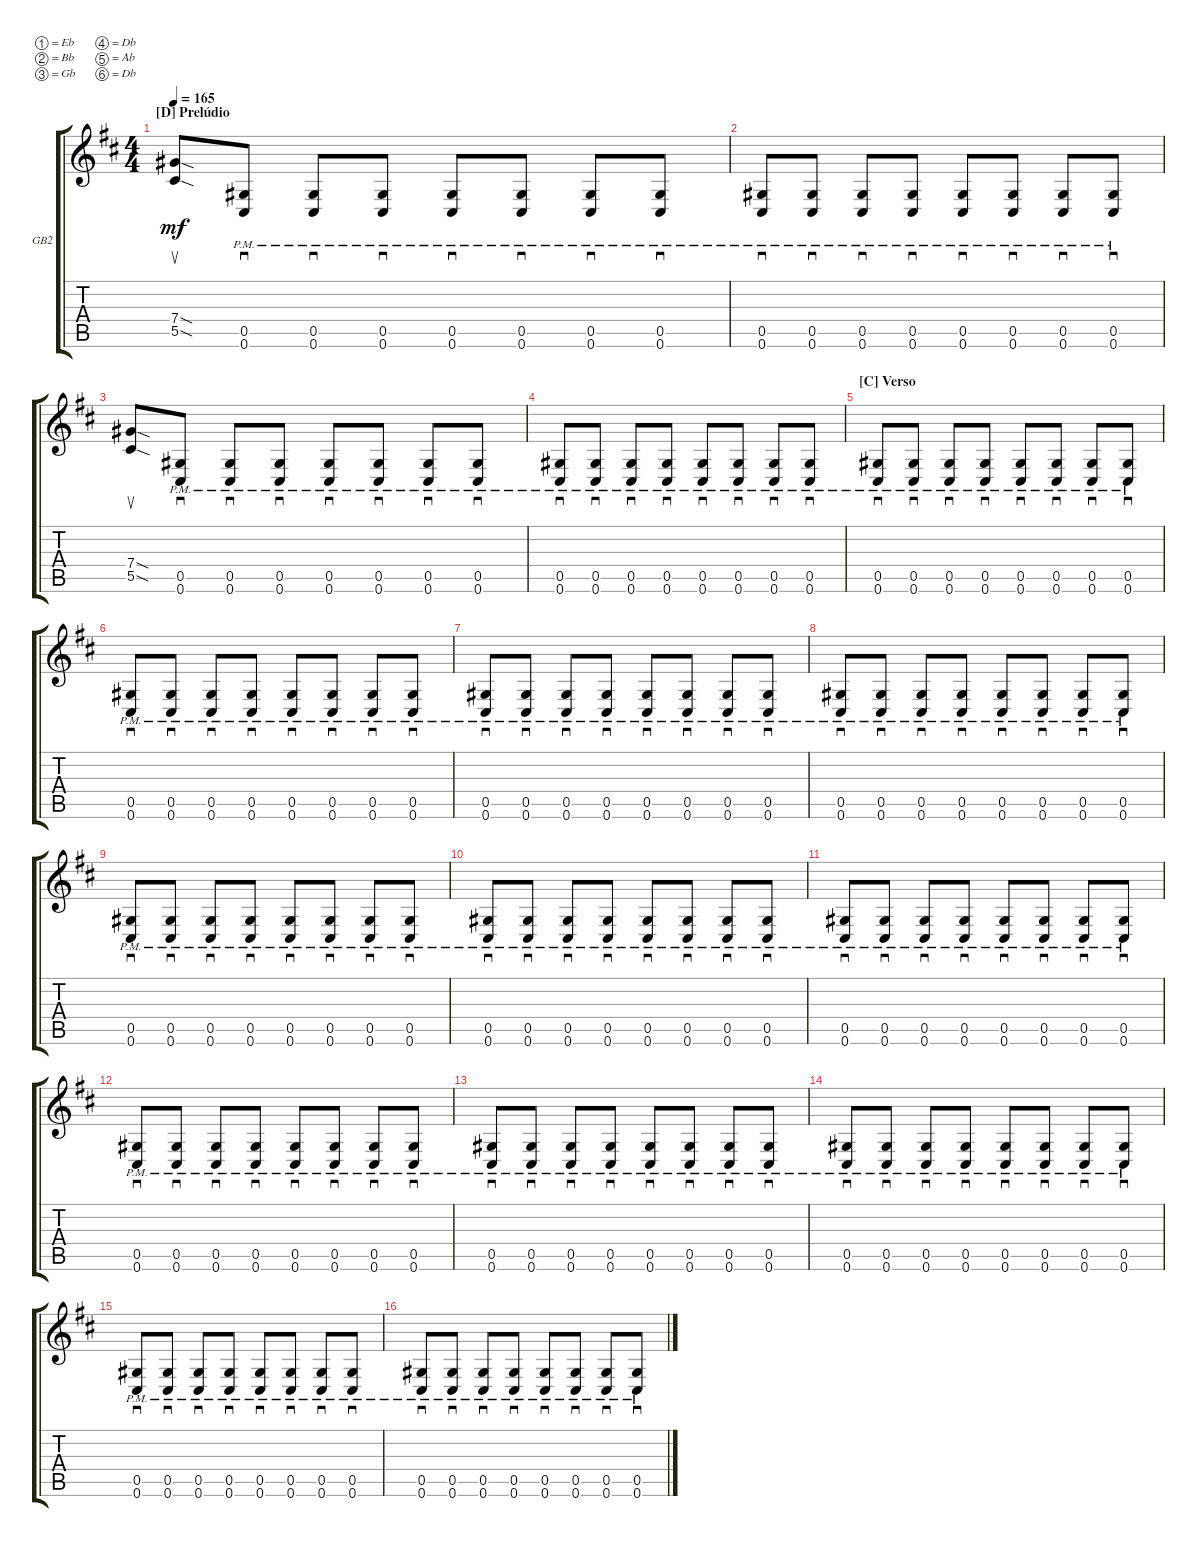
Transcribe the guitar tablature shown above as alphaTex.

\defaultSystemsLayout 4
\bracketExtendMode groupsimilarinstruments
\firstSystemTrackNameOrientation horizontal
\otherSystemsTrackNameOrientation horizontal
\track ("Guitarra 1: Base" "GB2") {multiBarRest instrument distortionguitar}
\staff {score tabs}
\tuning (Eb4 Bb3 Gb3 Db3 Ab2 Db2)
\ts (4 4)
\section ("D" "Prelúdio")
\tempo 165
\clef g2
\ks d
(5.5{sod} 7.4{sod}).8{su dy mf} (0.6{pm} 0.5{pm}).8{sd} (0.6{pm} 0.5{pm}).8{sd} (0.6{pm} 0.5{pm}).8{sd} (0.6{pm} 0.5{pm}).8{sd} (0.6{pm} 0.5{pm}).8{sd} (0.6{pm} 0.5{pm}).8{sd} (0.6{pm} 0.5{pm}).8{sd} |
(0.6{pm} 0.5{pm}).8{sd} (0.6{pm} 0.5{pm}).8{sd} (0.6{pm} 0.5{pm}).8{sd} (0.6{pm} 0.5{pm}).8{sd} (0.6{pm} 0.5{pm}).8{sd} (0.6{pm} 0.5{pm}).8{sd} (0.6{pm} 0.5{pm}).8{sd} (0.6{pm} 0.5{pm}).8{sd} |
(5.5{sod} 7.4{sod}).8{su} (0.6{pm} 0.5{pm}).8{sd} (0.6{pm} 0.5{pm}).8{sd} (0.6{pm} 0.5{pm}).8{sd} (0.6{pm} 0.5{pm}).8{sd} (0.6{pm} 0.5{pm}).8{sd} (0.6{pm} 0.5{pm}).8{sd} (0.6{pm} 0.5{pm}).8{sd} |
(0.6{pm} 0.5{pm}).8{sd} (0.6{pm} 0.5{pm}).8{sd} (0.6{pm} 0.5{pm}).8{sd} (0.6{pm} 0.5{pm}).8{sd} (0.6{pm} 0.5{pm}).8{sd} (0.6{pm} 0.5{pm}).8{sd} (0.6{pm} 0.5{pm}).8{sd} (0.6{pm} 0.5{pm}).8{sd} |
\section ("C" "Verso")
(0.6{pm} 0.5{pm}).8{sd} (0.6{pm} 0.5{pm}).8{sd} (0.6{pm} 0.5{pm}).8{sd} (0.6{pm} 0.5{pm}).8{sd} (0.6{pm} 0.5{pm}).8{sd} (0.6{pm} 0.5{pm}).8{sd} (0.6{pm} 0.5{pm}).8{sd} (0.6{pm} 0.5{pm}).8{sd} |
(0.6{pm} 0.5{pm}).8{sd} (0.6{pm} 0.5{pm}).8{sd} (0.6{pm} 0.5{pm}).8{sd} (0.6{pm} 0.5{pm}).8{sd} (0.6{pm} 0.5{pm}).8{sd} (0.6{pm} 0.5{pm}).8{sd} (0.6{pm} 0.5{pm}).8{sd} (0.6{pm} 0.5{pm}).8{sd} |
(0.6{pm} 0.5{pm}).8{sd} (0.6{pm} 0.5{pm}).8{sd} (0.6{pm} 0.5{pm}).8{sd} (0.6{pm} 0.5{pm}).8{sd} (0.6{pm} 0.5{pm}).8{sd} (0.6{pm} 0.5{pm}).8{sd} (0.6{pm} 0.5{pm}).8{sd} (0.6{pm} 0.5{pm}).8{sd} |
(0.6{pm} 0.5{pm}).8{sd} (0.6{pm} 0.5{pm}).8{sd} (0.6{pm} 0.5{pm}).8{sd} (0.6{pm} 0.5{pm}).8{sd} (0.6{pm} 0.5{pm}).8{sd} (0.6{pm} 0.5{pm}).8{sd} (0.6{pm} 0.5{pm}).8{sd} (0.6{pm} 0.5{pm}).8{sd} |
(0.6{pm} 0.5{pm}).8{sd} (0.6{pm} 0.5{pm}).8{sd} (0.6{pm} 0.5{pm}).8{sd} (0.6{pm} 0.5{pm}).8{sd} (0.6{pm} 0.5{pm}).8{sd} (0.6{pm} 0.5{pm}).8{sd} (0.6{pm} 0.5{pm}).8{sd} (0.6{pm} 0.5{pm}).8{sd} |
(0.6{pm} 0.5{pm}).8{sd} (0.6{pm} 0.5{pm}).8{sd} (0.6{pm} 0.5{pm}).8{sd} (0.6{pm} 0.5{pm}).8{sd} (0.6{pm} 0.5{pm}).8{sd} (0.6{pm} 0.5{pm}).8{sd} (0.6{pm} 0.5{pm}).8{sd} (0.6{pm} 0.5{pm}).8{sd} |
(0.6{pm} 0.5{pm}).8{sd} (0.6{pm} 0.5{pm}).8{sd} (0.6{pm} 0.5{pm}).8{sd} (0.6{pm} 0.5{pm}).8{sd} (0.6{pm} 0.5{pm}).8{sd} (0.6{pm} 0.5{pm}).8{sd} (0.6{pm} 0.5{pm}).8{sd} (0.6{pm} 0.5{pm}).8{sd} |
(0.6{pm} 0.5{pm}).8{sd} (0.6{pm} 0.5{pm}).8{sd} (0.6{pm} 0.5{pm}).8{sd} (0.6{pm} 0.5{pm}).8{sd} (0.6{pm} 0.5{pm}).8{sd} (0.6{pm} 0.5{pm}).8{sd} (0.6{pm} 0.5{pm}).8{sd} (0.6{pm} 0.5{pm}).8{sd} |
(0.6{pm} 0.5{pm}).8{sd} (0.6{pm} 0.5{pm}).8{sd} (0.6{pm} 0.5{pm}).8{sd} (0.6{pm} 0.5{pm}).8{sd} (0.6{pm} 0.5{pm}).8{sd} (0.6{pm} 0.5{pm}).8{sd} (0.6{pm} 0.5{pm}).8{sd} (0.6{pm} 0.5{pm}).8{sd} |
(0.6{pm} 0.5{pm}).8{sd} (0.6{pm} 0.5{pm}).8{sd} (0.6{pm} 0.5{pm}).8{sd} (0.6{pm} 0.5{pm}).8{sd} (0.6{pm} 0.5{pm}).8{sd} (0.6{pm} 0.5{pm}).8{sd} (0.6{pm} 0.5{pm}).8{sd} (0.6{pm} 0.5{pm}).8{sd} |
(0.6{pm} 0.5{pm}).8{sd} (0.6{pm} 0.5{pm}).8{sd} (0.6{pm} 0.5{pm}).8{sd} (0.6{pm} 0.5{pm}).8{sd} (0.6{pm} 0.5{pm}).8{sd} (0.6{pm} 0.5{pm}).8{sd} (0.6{pm} 0.5{pm}).8{sd} (0.6{pm} 0.5{pm}).8{sd} |
(0.6{pm} 0.5{pm}).8{sd} (0.6{pm} 0.5{pm}).8{sd} (0.6{pm} 0.5{pm}).8{sd} (0.6{pm} 0.5{pm}).8{sd} (0.6{pm} 0.5{pm}).8{sd} (0.6{pm} 0.5{pm}).8{sd} (0.6{pm} 0.5{pm}).8{sd} (0.6{pm} 0.5{pm}).8{sd}
